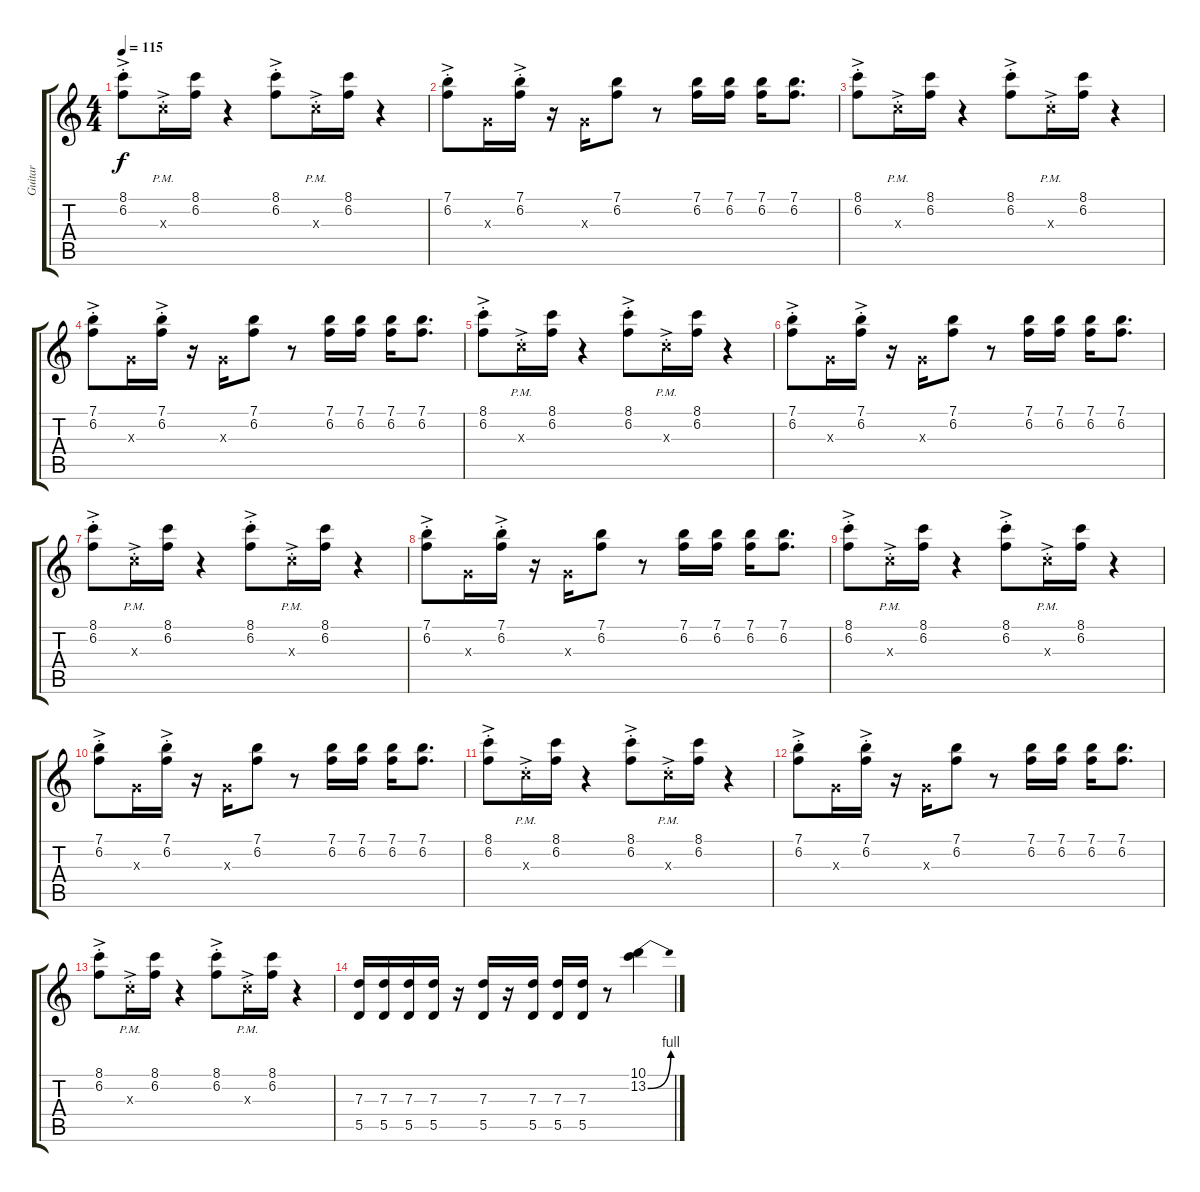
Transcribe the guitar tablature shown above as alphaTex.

\track ("Guitar " "Guitar ") {instrument electricguitarclean}
\staff {score tabs}
\tuning (E4 B3 G3 D3 A2 E2) {hide}
\ts (4 4)
\tempo 115
\clef g2
\ks c
(8.1{ac st} 6.2{ac st}).8{dy f} 5.3{ac pm st x}.16 (8.1 6.2).16 r.4 (8.1{ac st} 6.2{ac st}).8 5.3{ac pm st x}.16 (8.1 6.2).16 r.4 |
(7.1{ac st} 6.2{ac st}).8 0.3{x}.16 (7.1{ac st} 6.2{ac st}).16 r.16 0.3{x}.16 (7.1 6.2).8 r.8 (7.1 6.2).16 (7.1 6.2).16 (7.1 6.2).16 (7.1 6.2).8{d} |
(8.1{ac st} 6.2{ac st}).8 5.3{ac pm st x}.16 (8.1 6.2).16 r.4 (8.1{ac st} 6.2{ac st}).8 5.3{ac pm st x}.16 (8.1 6.2).16 r.4 |
(7.1{ac st} 6.2{ac st}).8 0.3{x}.16 (7.1{ac st} 6.2{ac st}).16 r.16 0.3{x}.16 (7.1 6.2).8 r.8 (7.1 6.2).16 (7.1 6.2).16 (7.1 6.2).16 (7.1 6.2).8{d} |
(8.1{ac st} 6.2{ac st}).8 5.3{ac pm st x}.16 (8.1 6.2).16 r.4 (8.1{ac st} 6.2{ac st}).8 5.3{ac pm st x}.16 (8.1 6.2).16 r.4 |
(7.1{ac st} 6.2{ac st}).8 0.3{x}.16 (7.1{ac st} 6.2{ac st}).16 r.16 0.3{x}.16 (7.1 6.2).8 r.8 (7.1 6.2).16 (7.1 6.2).16 (7.1 6.2).16 (7.1 6.2).8{d} |
(8.1{ac st} 6.2{ac st}).8 5.3{ac pm st x}.16 (8.1 6.2).16 r.4 (8.1{ac st} 6.2{ac st}).8 5.3{ac pm st x}.16 (8.1 6.2).16 r.4 |
(7.1{ac st} 6.2{ac st}).8 0.3{x}.16 (7.1{ac st} 6.2{ac st}).16 r.16 0.3{x}.16 (7.1 6.2).8 r.8 (7.1 6.2).16 (7.1 6.2).16 (7.1 6.2).16 (7.1 6.2).8{d} |
(8.1{ac st} 6.2{ac st}).8 5.3{ac pm st x}.16 (8.1 6.2).16 r.4 (8.1{ac st} 6.2{ac st}).8 5.3{ac pm st x}.16 (8.1 6.2).16 r.4 |
(7.1{ac st} 6.2{ac st}).8 0.3{x}.16 (7.1{ac st} 6.2{ac st}).16 r.16 0.3{x}.16 (7.1 6.2).8 r.8 (7.1 6.2).16 (7.1 6.2).16 (7.1 6.2).16 (7.1 6.2).8{d} |
(8.1{ac st} 6.2{ac st}).8 5.3{ac pm st x}.16 (8.1 6.2).16 r.4 (8.1{ac st} 6.2{ac st}).8 5.3{ac pm st x}.16 (8.1 6.2).16 r.4 |
(7.1{ac st} 6.2{ac st}).8 0.3{x}.16 (7.1{ac st} 6.2{ac st}).16 r.16 0.3{x}.16 (7.1 6.2).8 r.8 (7.1 6.2).16 (7.1 6.2).16 (7.1 6.2).16 (7.1 6.2).8{d} |
(8.1{ac st} 6.2{ac st}).8 5.3{ac pm st x}.16 (8.1 6.2).16 r.4 (8.1{ac st} 6.2{ac st}).8 5.3{ac pm st x}.16 (8.1 6.2).16 r.4 |
(7.3 5.5).16 (7.3 5.5).16 (7.3 5.5).16 (7.3 5.5).16 r.16 (7.3 5.5).16 r.16 (7.3 5.5).16 (7.3 5.5).16 (7.3 5.5).16 r.8 (10.1 13.2{be (bend 0 0 60 4)}).4
